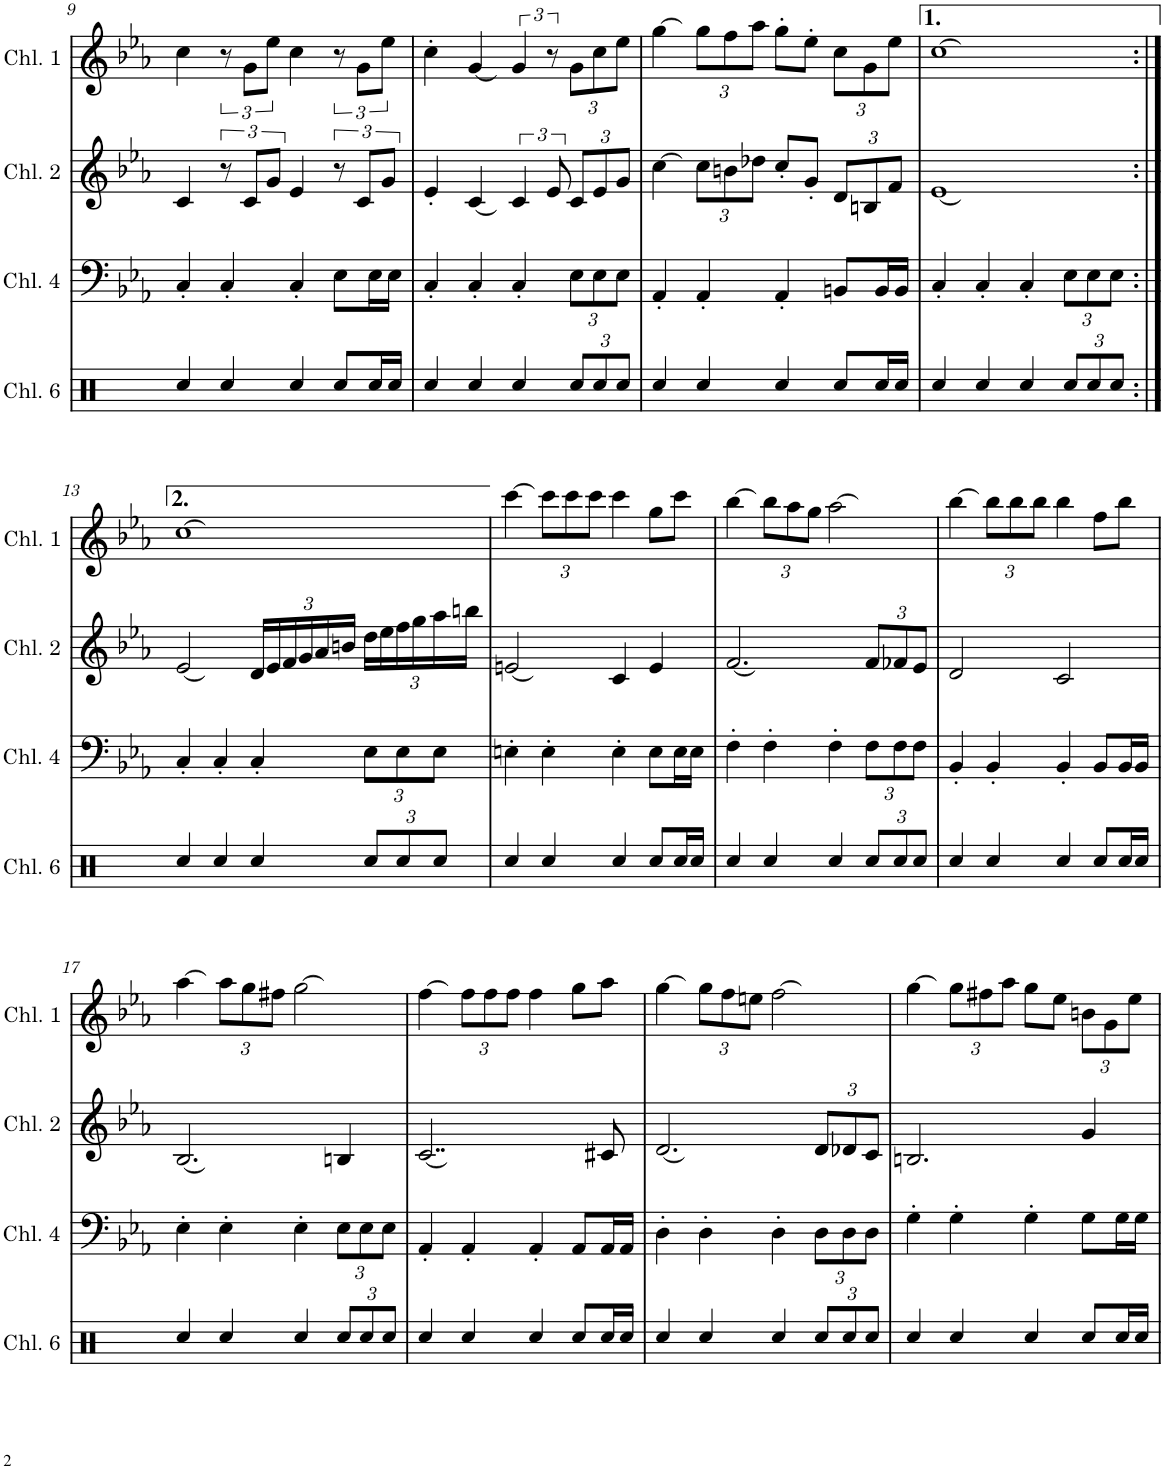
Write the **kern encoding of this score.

**kern	**kern	**kern	**kern
*part4	*part3	*part2	*part1
*staff4	*staff3	*staff2	*staff1
*I"Channel 6	*I"Channel 4	*I"Channel 0	*I"Channel 1
*I'Chl. 6	*I'Chl. 4	*I'Chl. 2	*I'Chl. 1
!!LO:PB:g=z
*clefX	*clefF4	*clefG2	*clefG2
*k[]	*k[b-e-a-]	*k[b-e-a-]	*k[b-e-a-]
*M4/4	*M4/4	*M4/4	*M4/4
*met(c)	*met(c)	*met(c)	*met(c)
=9	=9	=9	=9
4Rcc/	4C'/	4c/	4cc\
4Rcc/	4C'/	12r	12r
.	.	12c/L	12g\L
.	.	12g/J	12ee-\J
4Rcc/	4C'/	4e-/	4cc\
8Rcc/L	8E-\L	12r	12r
.	.	12c/L	12g\L
16Rcc/L	16E-\L	.	.
.	.	12g/J	12ee-\J
16Rcc/JJ	16E-\JJ	.	.
=10	=10	=10	=10
4Rcc/	4C'/	4e-'/	4cc'\
4Rcc/	4C'/	4c/	4g/
4Rcc/	4C'/	6c/]	6g/]
.	.	12e-/	12r
*Xbrackettup	*Xbrackettup	*Xbrackettup	*Xbrackettup
12Rcc/L	12E-\L	12c/L	12g\L
12Rcc/	12E-\	12e-/	12cc\
12Rcc/J	12E-\J	12g/J	12ee-\J
=11	=11	=11	=11
4Rcc/	4AA-'/	4cc\	4gg\
4Rcc/	4AA-'/	12cc\L]	12gg\L]
.	.	12bn\	12ff\
.	.	12dd-X\J	12aa-\J
4Rcc/	4AA-'/	8cc'/L	8gg'\L
.	.	8g'/J	8ee-'\J
8Rcc/L	8BBn/L	12d/L	12cc\L
.	.	12Bn/	12g\
16Rcc/L	16BB/L	.	.
.	.	12f/J	12ee-\J
16Rcc/JJ	16BB/JJ	.	.
=12	=12	=12	=12
4Rcc/	4C'/	1e-	1cc
4Rcc/	4C'/	.	.
4Rcc/	4C'/	.	.
12Rcc/L	12E-\L	.	.
12Rcc/	12E-\	.	.
12Rcc/J	12E-\J	.	.
!!LO:LB:g=z
=13:|!	=13:|!	=13:|!	=13:|!
4Rcc/	4C'/	2e-/	1cc
4Rcc/	4C'/	.	.
4Rcc/	4C'/	24d/LL	.
.	.	24e-/	.
.	.	24f/	.
.	.	24g/	.
.	.	24a-/	.
.	.	24bn/JJ	.
12Rcc/L	12E-\L	24dd\LL	.
.	.	24ee-\	.
12Rcc/	12E-\	24ff\	.
.	.	24gg\	.
12Rcc/J	12E-\J	24aa-\	.
.	.	24bbn\JJ	.
=14	=14	=14	=14
4Rcc/	4En'\	2en/	4ccc\
4Rcc/	4E'\	.	12ccc\L]
.	.	.	12ccc\
.	.	.	12ccc\J
4Rcc/	4E'\	4c/	4ccc\
8Rcc/L	8E\L	4e/	8gg\L
16Rcc/L	16E\L	.	8ccc\J
16Rcc/JJ	16E\JJ	.	.
=15	=15	=15	=15
4Rcc/	4F'\	2.f/	4bb-\
4Rcc/	4F'\	.	12bb-\L]
.	.	.	12aa-\
.	.	.	12gg\J
4Rcc/	4F'\	.	2aa-\
12Rcc/L	12F\L	12f/L]	.
12Rcc/	12F\	12f-X/	.
12Rcc/J	12F\J	12e-/J	.
=16	=16	=16	=16
4Rcc/	4BB-'/	2d/	4bb-\
4Rcc/	4BB-'/	.	12bb-\L]
.	.	.	12bb-\
.	.	.	12bb-\J
4Rcc/	4BB-'/	2c/	4bb-\
8Rcc/L	8BB-/L	.	8ff\L
16Rcc/L	16BB-/L	.	8bb-\J
16Rcc/JJ	16BB-/JJ	.	.
!!LO:LB:g=z
=17	=17	=17	=17
4Rcc/	4E-'\	2.B-/	4aa-\
4Rcc/	4E-'\	.	12aa-\L]
.	.	.	12gg\
.	.	.	12ff#X\J
4Rcc/	4E-'\	.	2gg\
12Rcc/L	12E-\L	4Bn/	.
12Rcc/	12E-\	.	.
12Rcc/J	12E-\J	.	.
=18	=18	=18	=18
4Rcc/	4AA-'/	2..c/	4ff\
4Rcc/	4AA-'/	.	12ff\L]
.	.	.	12ff\
.	.	.	12ff\J
4Rcc/	4AA-'/	.	4ff\
8Rcc/L	8AA-/L	.	8gg\L
16Rcc/L	16AA-/L	8c#X/	8aa-\J
16Rcc/JJ	16AA-/JJ	.	.
=19	=19	=19	=19
4Rcc/	4D'\	2.d/	4gg\
4Rcc/	4D'\	.	12gg\L]
.	.	.	12ff\
.	.	.	12een\J
4Rcc/	4D'\	.	2ff\
12Rcc/L	12D\L	12d/L]	.
12Rcc/	12D\	12d-X/	.
12Rcc/J	12D\J	12c/J	.
=20	=20	=20	=20
4Rcc/	4G'\	2.Bn/	4gg\
4Rcc/	4G'\	.	12gg\L]
.	.	.	12ff#X\
.	.	.	12aa-\J
4Rcc/	4G'\	.	8gg\L
.	.	.	8ee-\J
8Rcc/L	8G\L	4g/	12bn\L
.	.	.	12g\
16Rcc/L	16G\L	.	.
.	.	.	12ee-\J
16Rcc/JJ	16G\JJ	.	.
=	=	=	=
*-	*-	*-	*-
